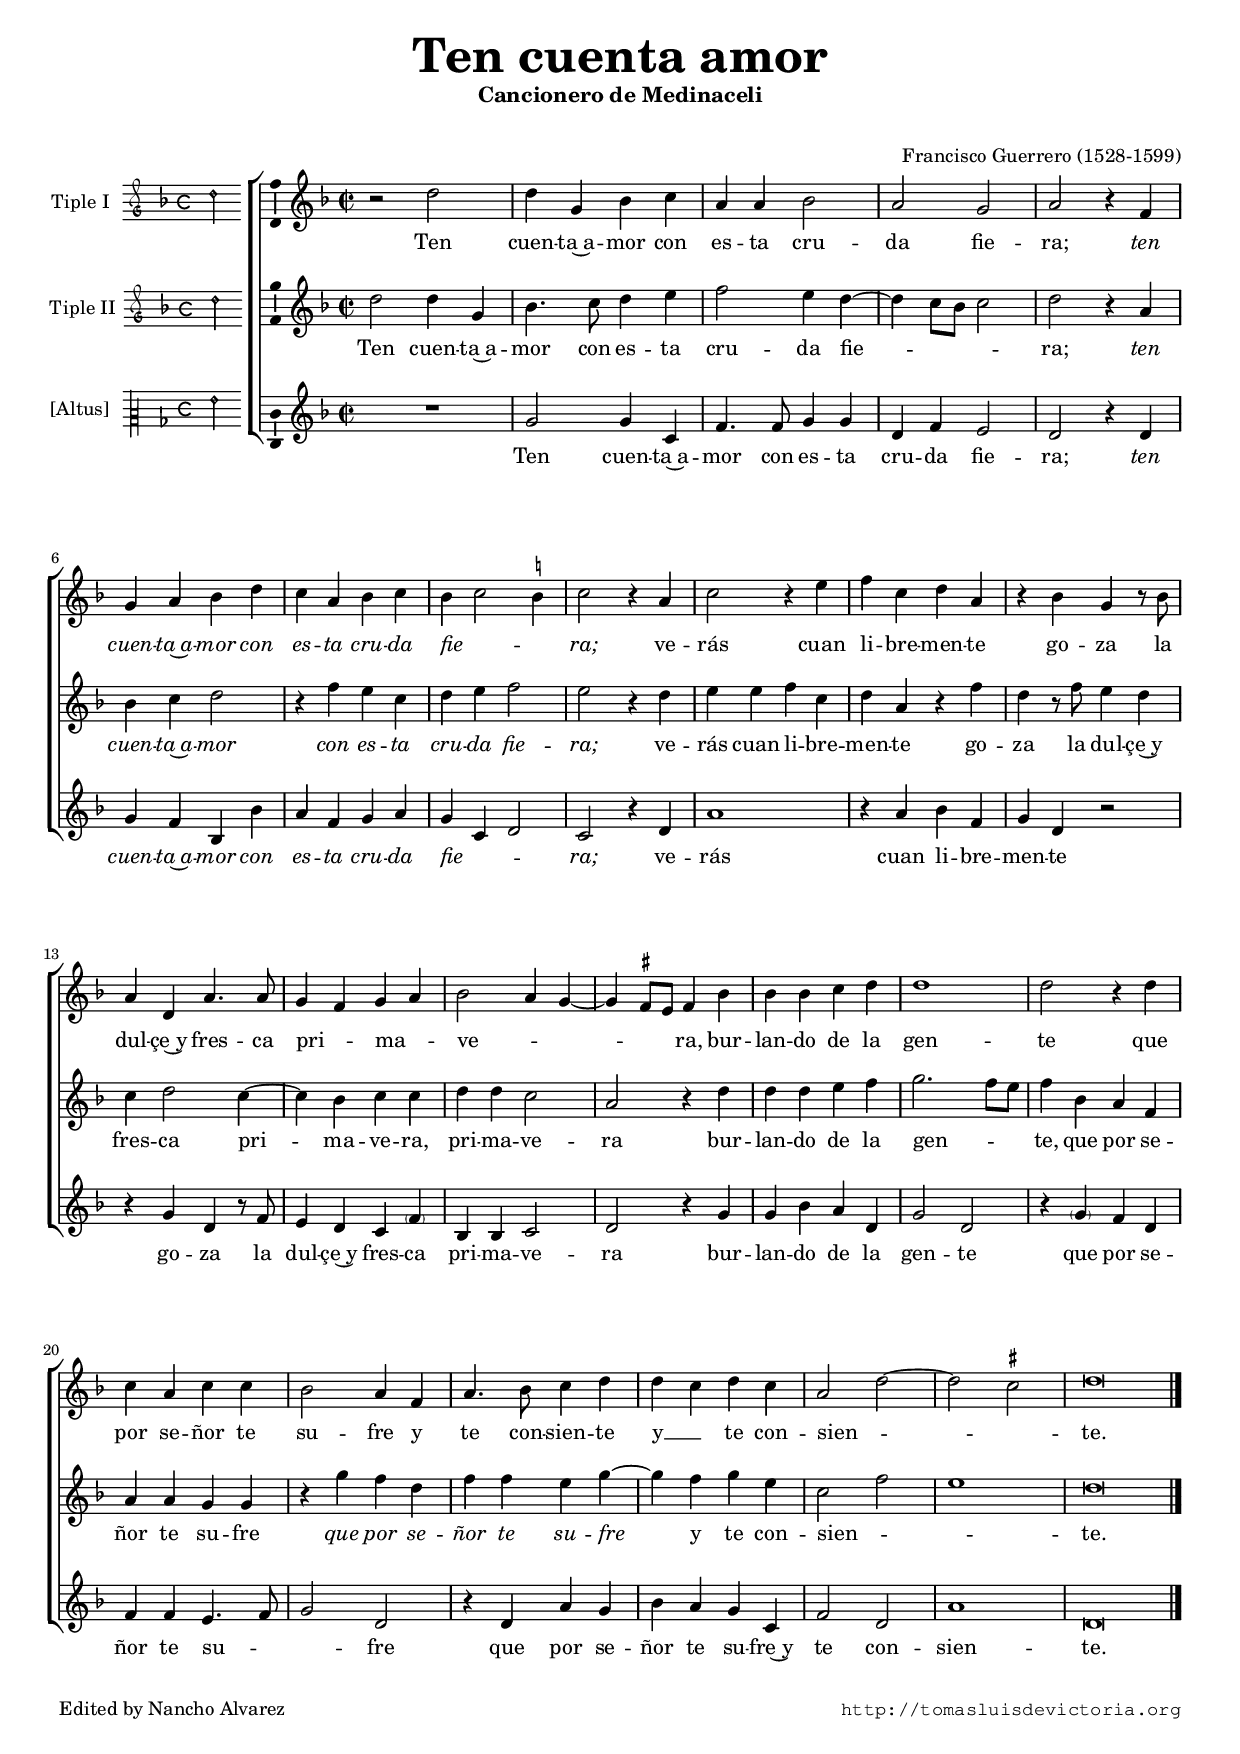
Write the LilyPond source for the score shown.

\version "2.18.0"

#(set-default-paper-size "a4")
#(set-global-staff-size 16.5)
#(ly:set-option 'point-and-click #f)
%mobile -s16.0 -i3.2

italicas=\override LyricText.font-shape = #'italic
rectas=\override LyricText.font-shape = #'upright
ss=\once \set suggestAccidentals = ##t
incipitwidth = 20

htitle="Ten cuenta amor"
hcomposer="Guerrero"


\header {
	title=\markup{\fontsize #4 "Ten cuenta amor"}
	subtitle=\markup{\column{"Cancionero de Medinaceli" " "}}
	subsubtitle=\markup{" "}
	composer="Francisco Guerrero (1528-1599)" % [Francisco]
        pdfauthor=\composer
	%opus="(-)"
	%poet=""
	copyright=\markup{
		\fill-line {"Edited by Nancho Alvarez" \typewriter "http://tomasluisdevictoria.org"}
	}
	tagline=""
}

global={\key f \major \time 2/2 \skip 1*26 \bar "|." }


cantus=\relative c''{
	r2 d
	d4 g, bes c
	a a bes2
	a g
	a r4 f
	g a bes d
	c a bes c
	bes c2 \ss b4
	c2 r4 a
	c2 r4 e
	f c d a
	r4 bes g r8 bes
	a4 d, a'4. a8
	g4 f g a
	bes2 a4 g ~
	g \ss fis8[ e] fis4 bes
	bes bes c d
	d1
	d2 r4 d
	c a c c
	bes2 a4 f
	a4. bes8 c4 d
	d c d c
	a2 d ~
	d \ss cis
	d\breve*1/2
}

cantusdos=\relative c''{
	d2 d4 g,
	bes4. c8 d4 e
	f2 e4 d ~
	d c8[ bes] c2
	d2 r4 a
	bes c d2
	r4 f e c
	d e f2
	e r4 d
	e e f c
	d a r4 f'
	d r8 f e4 d
	c d2 c4 ~
	c bes c c
	d d c2
	a2 r4 d
	d d e f
	g2. f8[ e]
	f4 bes, a f
	a a g g
	r4 g' f d
	f f e g ~
	g f g e
	c2 f
	e1
	d\breve*1/2
}

altus=\relative c''{
	R1
	g2 g4 c,
	f4. f8 g4 g
	d f e2
	d2 r4 d
	g f bes, bes'
	a4 f g a
	g c, d2
	c r4 d
	a'1
	r4 a bes f
	g d r2
	r4 g d r8 f
	e4 d c \parenthesize f % original e
	bes, bes c2
	d r4 g
	g bes a d,
	g2 d
	r4 \parenthesize g f d % original f
	f f e4. f8
	g2 d
	r4 d a' g
	bes a g c,
	f2 d
	a'1
	d,\breve*1/2
}



textocantus=\lyricmode{
Ten cuen --  ta~a -- mor con es -- ta cru -- da fie -- ra;
\italicas
ten cuen -- ta~a -- mor con es -- ta cru -- da fie -- _ _ ra;
\rectas 
ve -- rás cuan li -- bre -- men -- te go -- za % quan
la dul -- çe~y fres -- ca pri -- _ ma -- _ ve -- _ _ _ ra,
bur -- lan -- do de la gen -- te
que por se -- ñor te su -- fre y te con -- sien -- te
y __ _ te con -- sien -- _ _ te.
}

textocantusdos=\lyricmode{
Ten cuen -- ta~a -- mor con es -- ta cru -- da fie -- _ _ ra;
\italicas
ten cuen -- ta~a -- mor
con es -- ta cru -- da fie -- ra;
\rectas 
ve -- rás cuan li -- bre -- men -- te
go -- za la dul -- çe~y fres -- ca pri -- ma -- ve -- ra,
pri -- ma -- ve -- ra
bur -- lan -- do de la gen -- _ te,
que por se -- ñor te su -- fre 
\italicas 
que por se -- ñor te su -- fre
\rectas 
y te con -- sien -- _ _ te.
}

textoaltus=\lyricmode{
Ten cuen -- ta~a -- mor con es -- ta cru -- da fie -- ra;
\italicas 
ten cuen -- ta~a -- mor con es -- ta cru -- da fie -- _ _ ra;
\rectas 
ve -- rás cuan li -- bre -- men -- te
go -- za la dul -- çe~y fres -- ca pri -- ma -- ve -- ra
bur -- lan -- do de la gen -- te
que por se -- ñor te su -- _ _ fre
que por se -- ñor te su -- fre~y te con -- sien -- te.
}



incipitcantus=\markup{
	\score{
		{ 
		\set Staff.instrumentName="Tiple I  "
		\override NoteHead.style = #'neomensural
		\override Staff.TimeSignature.style = #'neomensural
		\cadenzaOn 
		\clef "petrucci-g"
		\key f \major
		\time 4/4
		d''2
		} 
	\layout { line-width=\incipitwidth indent = 0 }
	}
}


incipitcantusdos=\markup{
	\score{
		{ 
		\set Staff.instrumentName="Tiple II "
		\override NoteHead.style = #'neomensural
		\override Staff.TimeSignature.style = #'neomensural
		\cadenzaOn 
		\clef "petrucci-g"
		\key f \major
		\time 4/4
		d''2
		} 
	\layout { line-width=\incipitwidth indent = 0 }
	}
}


incipitaltus=\markup{
	\score{
		{ 
		\set Staff.instrumentName="[Altus]  "
		\override NoteHead.style = #'neomensural 
		\override Staff.TimeSignature.style = #'neomensural
		\cadenzaOn 
		\clef "petrucci-c2"
		\key f \major
		\time 4/4
		g'2
		} 
	\layout { line-width=\incipitwidth indent = 0 }
	}
}



\score {\transpose c' c'{
\new ChoirStaff<<

	\new Staff <<\global
	\new Voice="v1" {
		\set Staff.instrumentName=\incipitcantus
		\clef "treble"
		\cantus }
	\new Lyrics \lyricsto "v1" {\textocantus }
	>>

	\new Staff <<\global
	\new Voice="v5" {
		\set Staff.instrumentName=\incipitcantusdos
		\clef "treble"
		\cantusdos }
	\new Lyrics \lyricsto "v5" {\textocantusdos }
	>>

	\new Staff << \global
	\new Voice="v2" {
		\set Staff.instrumentName=\incipitaltus
		\clef "treble" 
		\altus}
	\new Lyrics \lyricsto "v2" {\textoaltus }
	>>
	
>>

	} % transpose
	
\layout{ 
	\context {\Lyrics 
		\override VerticalAxisGroup.staff-affinity = #UP
		\override VerticalAxisGroup.nonstaff-relatedstaff-spacing =
			#'((basic-distance . 0) (minimum-distance . 0) (padding . 1))
		\override LyricText.font-size = #1.2
		\override LyricHyphen.minimum-distance = #0.33
	}
	\context {\Score 
		\override BarNumber.padding = #2 
	}
	\context {\Voice 
		%melismaBusyProperties = #'()
		autoBeaming = ##f
	}
	%\context { \Staff \RemoveEmptyStaves }
	\context {\Staff 
		\override VerticalAxisGroup.staff-staff-spacing =
			#'((basic-distance . 11) (minimum-distance . 0) (padding . 1))
		\consists Ambitus_engraver 
		\override LigatureBracket.padding = #1
	}
}

%\midi {}

}


\paper{
	evenHeaderMarkup=\markup  \fill-line { \fromproperty #'page:page-number-string \htitle \hcomposer }
	oddHeaderMarkup= \markup  \fill-line { \on-the-fly #not-first-page \hcomposer \on-the-fly #not-first-page \htitle \on-the-fly #not-first-page \fromproperty #'page:page-number-string }
	%system-count=8
	ragged-last-bottom = ##f
	indent=3.4\cm
	system-system-spacing =
	#'((basic-distance . 19) (minimum-distance . 0) (padding . 5))
	top-system-spacing = % header
	#'((basic-distance . 8) (minimum-distance . 0) (padding . 0))
	last-bottom-spacing = % footer
	#'((basic-distance . 12) (minimum-distance . 0) (padding . 0))
	%top-markup-spacing #'basic-distance = 0
	markup-system-spacing #'basic-distance = 12

}
